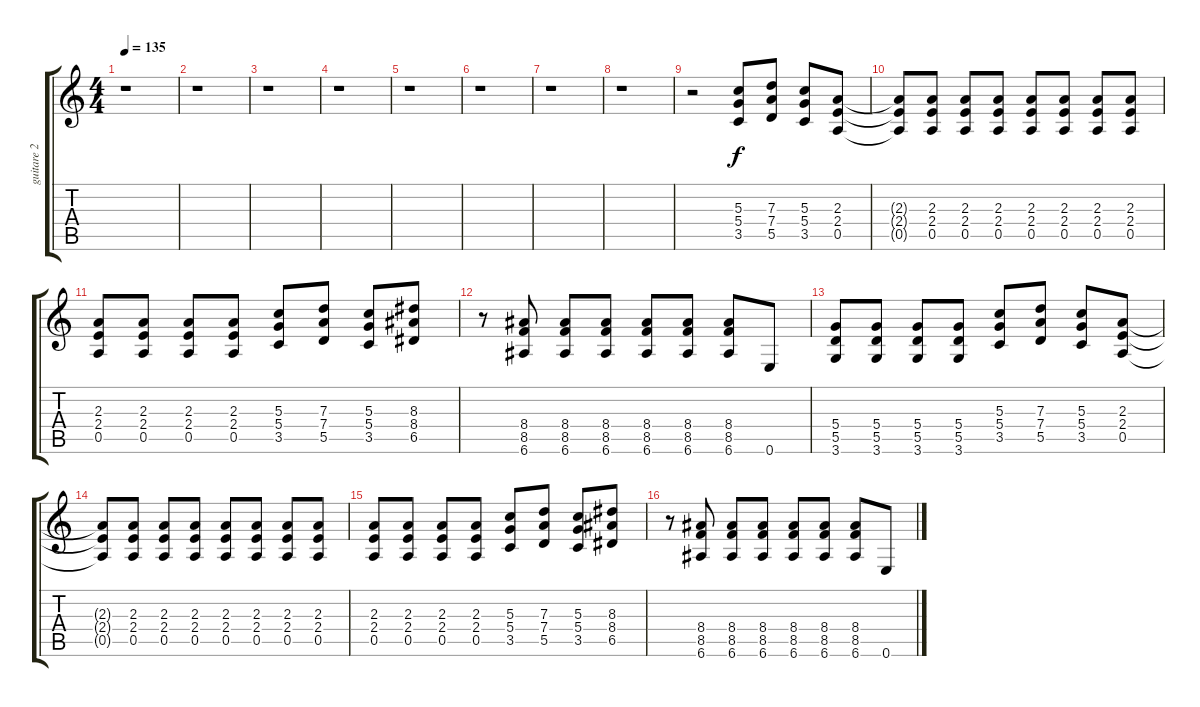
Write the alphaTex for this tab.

\track ("guitare 2" "guitare 2") {instrument overdrivenguitar}
\staff {score tabs}
\tuning (E4 B3 G3 D3 A2 E2) {hide}
\ts (4 4)
\tempo 135
\clef g2
\ks c
r.1{dy f instrument overdrivenguitar} |
r.1 |
r.1 |
r.1 |
r.1 |
r.1 |
r.1 |
r.1 |
r.2 (5.3 5.4 3.5).8 (7.3 7.4 5.5).8 (5.3 5.4 3.5).8 (2.3 2.4 0.5).8 |
(2.3{t} 2.4{t} 0.5{t}).8 (2.3 2.4 0.5).8 (2.3 2.4 0.5).8 (2.3 2.4 0.5).8 (2.3 2.4 0.5).8 (2.3 2.4 0.5).8 (2.3 2.4 0.5).8 (2.3 2.4 0.5).8 |
(2.3 2.4 0.5).8 (2.3 2.4 0.5).8 (2.3 2.4 0.5).8 (2.3 2.4 0.5).8 (5.3 5.4 3.5).8 (7.3 7.4 5.5).8 (5.3 5.4 3.5).8 (8.3 8.4 6.5).8 |
r.8 (8.4 8.5 6.6).8 (8.4 8.5 6.6).8 (8.4 8.5 6.6).8 (8.4 8.5 6.6).8 (8.4 8.5 6.6).8 (8.4 8.5 6.6).8 0.6.8 |
(5.4 5.5 3.6).8 (5.4 5.5 3.6).8 (5.4 5.5 3.6).8 (5.4 5.5 3.6).8 (5.3 5.4 3.5).8 (7.3 7.4 5.5).8 (5.3 5.4 3.5).8 (2.3 2.4 0.5).8 |
(2.3{t} 2.4{t} 0.5{t}).8 (2.3 2.4 0.5).8 (2.3 2.4 0.5).8 (2.3 2.4 0.5).8 (2.3 2.4 0.5).8 (2.3 2.4 0.5).8 (2.3 2.4 0.5).8 (2.3 2.4 0.5).8 |
(2.3 2.4 0.5).8 (2.3 2.4 0.5).8 (2.3 2.4 0.5).8 (2.3 2.4 0.5).8 (5.3 5.4 3.5).8 (7.3 7.4 5.5).8 (5.3 5.4 3.5).8 (8.3 8.4 6.5).8 |
r.8 (8.4 8.5 6.6).8 (8.4 8.5 6.6).8 (8.4 8.5 6.6).8 (8.4 8.5 6.6).8 (8.4 8.5 6.6).8 (8.4 8.5 6.6).8 0.6.8
